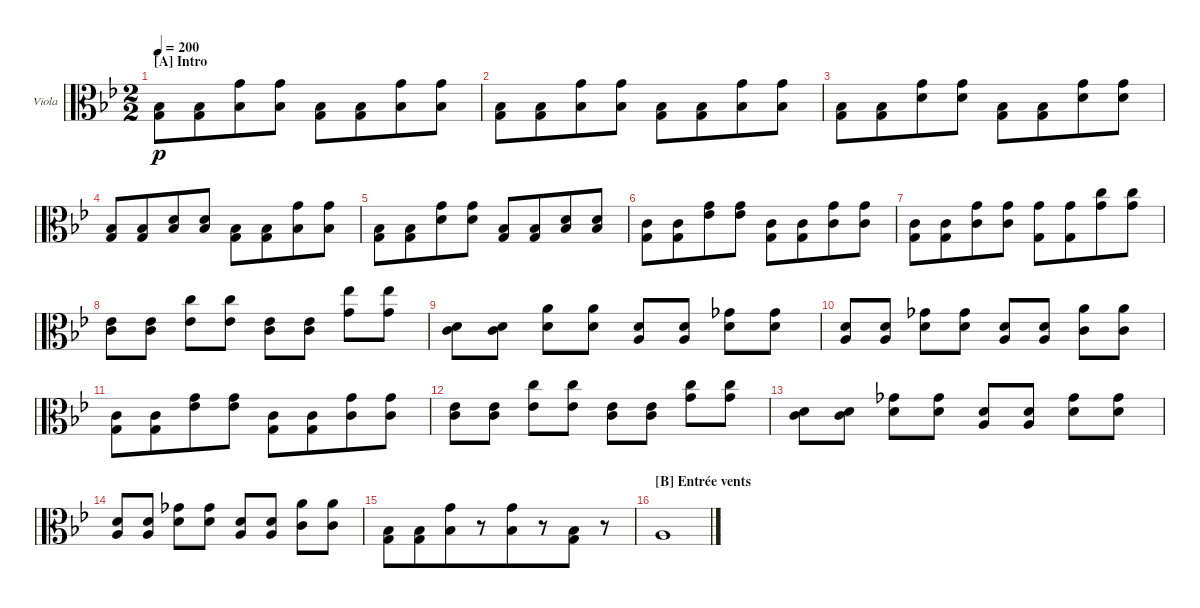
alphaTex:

\defaultSystemsLayout 4
\bracketExtendMode groupsimilarinstruments
\multiBarRest
\firstSystemTrackNameOrientation horizontal
\otherSystemsTrackNameOrientation horizontal
\track ("Viola" "Viola") {multiBarRest instrument viola}
\staff {score}
\tuning (A4 D4 G3 C3)
\ts (2 2)
\section ("A" "Intro")
\tempo 200
\clef c3
\ks gminor
(3.3 7.4).8{dy p instrument viola beam merge} (3.3 7.4).8{beam merge} (3.3 5.2).8{beam merge} (3.3 5.2).8 (3.3 7.4).8{beam merge} (3.3 7.4).8{beam merge} (3.3 5.2).8{beam merge} (3.3 5.2).8 |
(3.3 7.4).8{beam merge} (3.3 7.4).8{beam merge} (3.3 5.2).8{beam merge} (3.3 5.2).8 (3.3 7.4).8{beam merge} (3.3 7.4).8{beam merge} (3.3 5.2).8{beam merge} (3.3 5.2).8 |
(3.3 7.4).8{beam merge} (3.3 7.4).8{beam merge} (5.2 7.3).8{beam merge} (5.2 7.3).8 (3.3 7.4).8{beam merge} (3.3 7.4).8{beam merge} (5.2 14.4).8{beam merge} (5.2 7.3).8 |
(3.3 7.4).8{beam merge} (3.3 7.4).8{beam merge} (3.3 14.4).8{beam merge} (3.3 14.4).8 (3.3 7.4).8{beam merge} (3.3 7.4).8{beam merge} (3.3 5.2).8{beam merge} (3.3 5.2).8 |
(3.3 7.4).8{beam merge} (3.3 7.4).8{beam merge} (5.2 7.3).8{beam merge} (5.2 14.4).8 (3.3 7.4).8{beam merge} (3.3 7.4).8{beam merge} (3.3 0.2).8{beam merge} (3.3 14.4).8{beam merge} |
(7.4 5.3).8{beam merge} (5.3 7.4).8{beam merge} (5.2 8.3).8{beam merge} (5.2 15.4).8 (7.4 5.3).8{beam merge} (5.3 7.4).8{beam merge} (5.2 5.3).8{beam merge} (5.2 5.3).8 |
(7.4 5.3).8{beam merge} (5.3 7.4).8{beam merge} (5.2 5.3).8{beam merge} (5.2 12.4).8 (7.4 5.2).8{beam merge} (7.4 5.2).8{beam merge} (5.2 3.1).8{beam merge} (5.2 3.1).8 |
(5.3 1.2).8 (1.2 5.3).8 (1.2 3.1).8 (3.1 1.2).8 (5.3 1.2).8 (1.2 5.3).8 (20.3 19.4).8 (6.1 12.3).8 |
(5.3 0.2).8 (5.3 0.2).8 (0.2 0.1).8 (0.1 0.2).8 (0.2 2.3).8 (2.3 0.2).8 (7.3 4.2).8 (4.2 7.3).8 |
(0.2 2.3).8 (2.3 0.2).8 (7.3 4.2).8 (4.2 7.3).8 (0.2 2.3).8 (2.3 0.2).8 (7.2 12.4).8 (7.2 12.4).8 |
(7.4 5.3).8{beam merge} (5.3 7.4).8{beam merge} (5.2 8.3).8{beam merge} (5.2 15.4).8 (7.4 5.3).8{beam merge} (5.3 7.4).8{beam merge} (5.2 5.3).8{beam merge} (5.2 5.3).8 |
(5.3 1.2).8 (1.2 5.3).8 (1.2 3.1).8 (3.1 1.2).8 (5.3 1.2).8 (1.2 5.3).8 (19.4 10.2).8 (12.3 10.2).8 |
(5.3 0.2).8 (5.3 0.2).8 (4.2 7.3).8 (4.2 7.3).8 (0.2 2.3).8 (2.3 0.2).8 (7.3 4.2).8 (4.2 7.3).8 |
(0.2 2.3).8 (2.3 0.2).8 (7.3 4.2).8 (4.2 7.3).8 (0.2 2.3).8 (2.3 0.2).8 (7.2 12.4).8 (7.2 12.4).8 |
(3.3 7.4).8{beam merge} (3.3 7.4).8{beam merge} (3.3 5.2).8{beam merge} r.8 (3.3 5.2).8{beam merge} r.8{beam merge} (3.3 7.4).8{beam merge} r.8 |
\section ("B" "Entrée vents")
2.3.1
